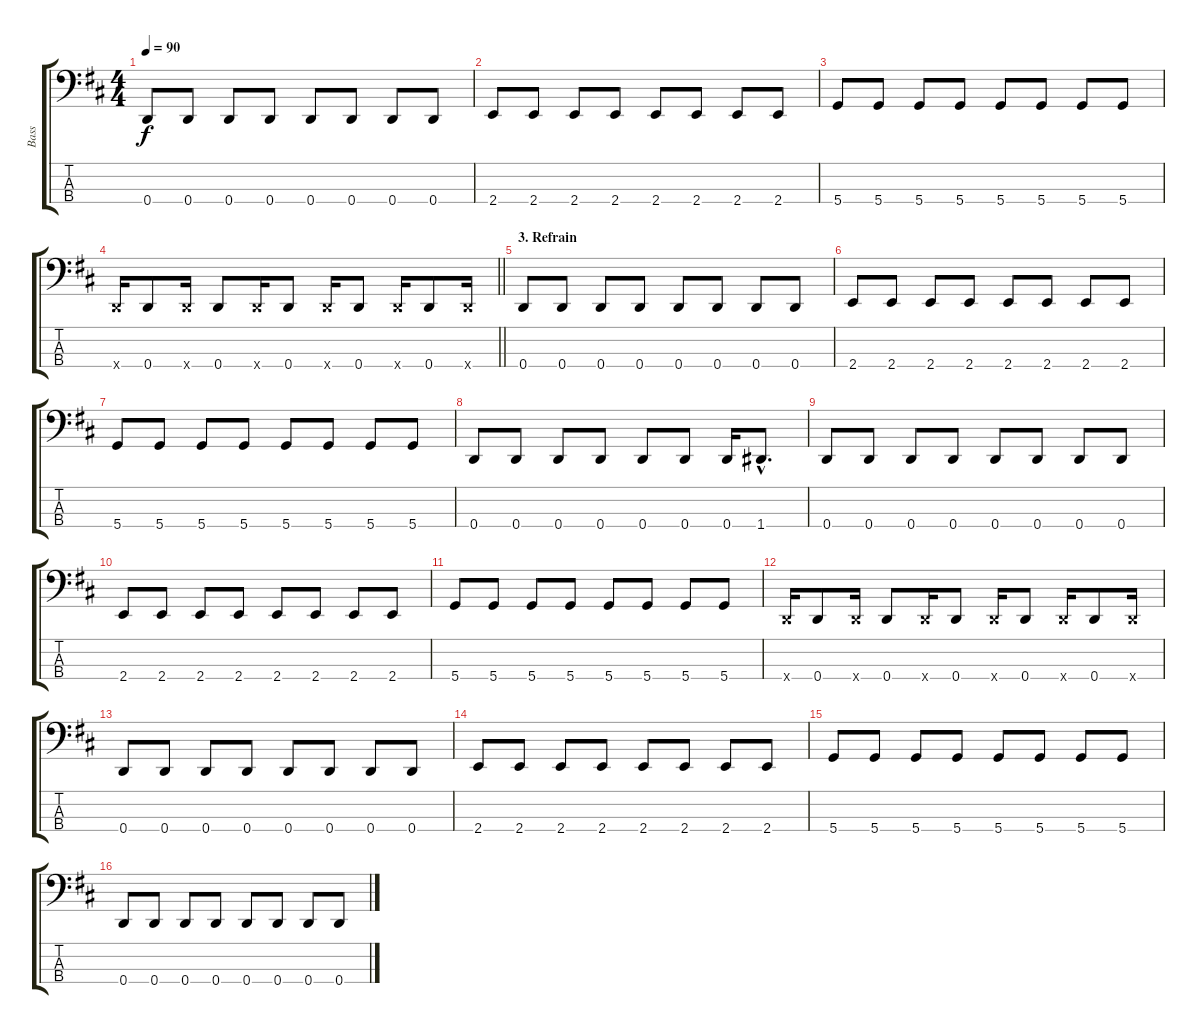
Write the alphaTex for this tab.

\track ("Bass" "Bass") {instrument electricbassfinger}
\staff {score tabs}
\tuning (G2 D2 A1 D1) {hide}
\ts (4 4)
\tempo 90
\clef f4
\ks d
0.4.8{dy f} 0.4.8 0.4.8 0.4.8 0.4.8 0.4.8 0.4.8 0.4.8 |
2.4.8 2.4.8 2.4.8 2.4.8 2.4.8 2.4.8 2.4.8 2.4.8 |
5.4.8 5.4.8 5.4.8 5.4.8 5.4.8 5.4.8 5.4.8 5.4.8 |
\barLineRight lightlight
0.4{x}.16 0.4.8 0.4{x}.16 0.4.8 0.4{x}.16 0.4.8 0.4{x}.16 0.4.8 0.4{x}.16 0.4.8 0.4{x}.16 |
\section ("" "3. Refrain")
0.4.8 0.4.8 0.4.8 0.4.8 0.4.8 0.4.8 0.4.8 0.4.8 |
2.4.8 2.4.8 2.4.8 2.4.8 2.4.8 2.4.8 2.4.8 2.4.8 |
5.4.8 5.4.8 5.4.8 5.4.8 5.4.8 5.4.8 5.4.8 5.4.8 |
0.4.8 0.4.8 0.4.8 0.4.8 0.4.8 0.4.8 0.4.16 1.4{hac}.8{d} |
0.4.8 0.4.8 0.4.8 0.4.8 0.4.8 0.4.8 0.4.8 0.4.8 |
2.4.8 2.4.8 2.4.8 2.4.8 2.4.8 2.4.8 2.4.8 2.4.8 |
5.4.8 5.4.8 5.4.8 5.4.8 5.4.8 5.4.8 5.4.8 5.4.8 |
0.4{x}.16 0.4.8 0.4{x}.16 0.4.8 0.4{x}.16 0.4.8 0.4{x}.16 0.4.8 0.4{x}.16 0.4.8 0.4{x}.16 |
0.4.8 0.4.8 0.4.8 0.4.8 0.4.8 0.4.8 0.4.8 0.4.8 |
2.4.8 2.4.8 2.4.8 2.4.8 2.4.8 2.4.8 2.4.8 2.4.8 |
5.4.8 5.4.8 5.4.8 5.4.8 5.4.8 5.4.8 5.4.8 5.4.8 |
0.4.8 0.4.8 0.4.8 0.4.8 0.4.8 0.4.8 0.4.8 0.4.8
